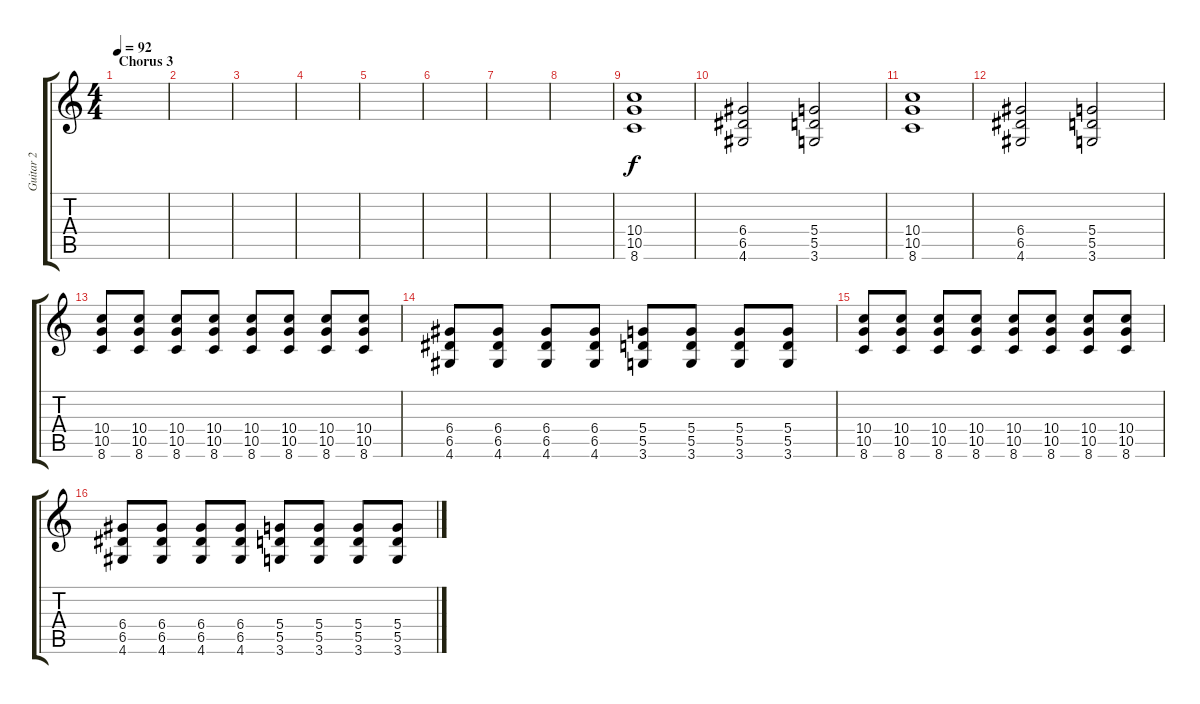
\track ("Guitar 2" "Guitar 2") {instrument distortionguitar}
\staff {score tabs}
\tuning (E4 B3 G3 D3 A2 E2) {hide}
\ts (4 4)
\section ("" "Chorus 3")
\tempo 92
\clef g2
\ks c
|
|
|
|
|
|
|
|
(10.4 10.5 8.6).1{volume 10} |
(6.4 6.5 4.6).2 (5.4 5.5 3.6).2 |
(10.4 10.5 8.6).1 |
(6.4 6.5 4.6).2 (5.4 5.5 3.6).2 |
(10.4 10.5 8.6).8 (10.4 10.5 8.6).8 (10.4 10.5 8.6).8 (10.4 10.5 8.6).8 (10.4 10.5 8.6).8 (10.4 10.5 8.6).8 (10.4 10.5 8.6).8 (10.4 10.5 8.6).8 |
(6.4 6.5 4.6).8 (6.4 6.5 4.6).8 (6.4 6.5 4.6).8 (6.4 6.5 4.6).8 (5.4 5.5 3.6).8 (5.4 5.5 3.6).8 (5.4 5.5 3.6).8 (5.4 5.5 3.6).8 |
(10.4 10.5 8.6).8 (10.4 10.5 8.6).8 (10.4 10.5 8.6).8 (10.4 10.5 8.6).8 (10.4 10.5 8.6).8 (10.4 10.5 8.6).8 (10.4 10.5 8.6).8 (10.4 10.5 8.6).8 |
(6.4 6.5 4.6).8 (6.4 6.5 4.6).8 (6.4 6.5 4.6).8 (6.4 6.5 4.6).8 (5.4 5.5 3.6).8 (5.4 5.5 3.6).8 (5.4 5.5 3.6).8 (5.4 5.5 3.6).8
